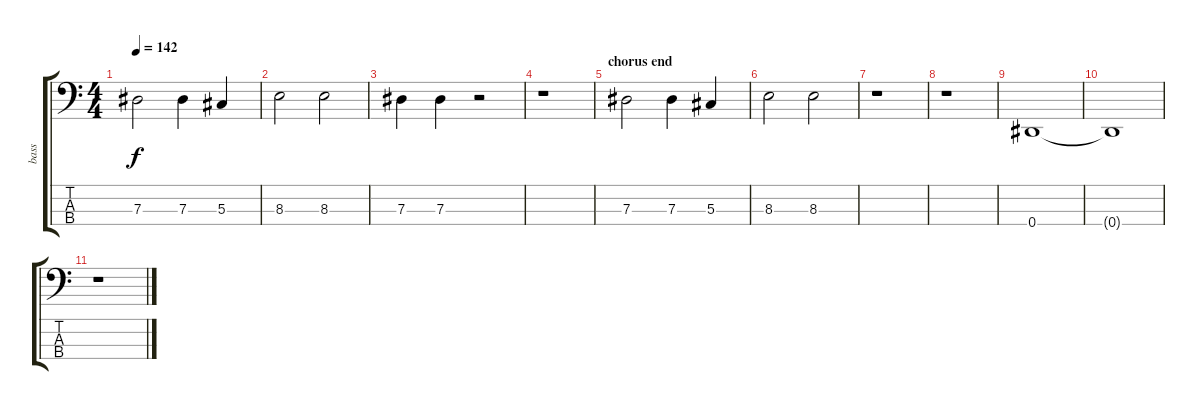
\track ("bass" "bass") {instrument electricbasspick}
\staff {score tabs}
\tuning (Gb2 Db2 Ab1 Eb1) {hide}
\ts (4 4)
\tempo 142
\clef f4
\ks c
7.3.2{dy f} 7.3.4 5.3.4 |
8.3.2 8.3.2 |
7.3.4 7.3.4 r.2 |
r.1 |
\section ("" "chorus end")
7.3.2 7.3.4 5.3.4 |
8.3.2 8.3.2 |
r.1 |
r.1 |
0.4.1 |
0.4{t}.1 |
r.1
